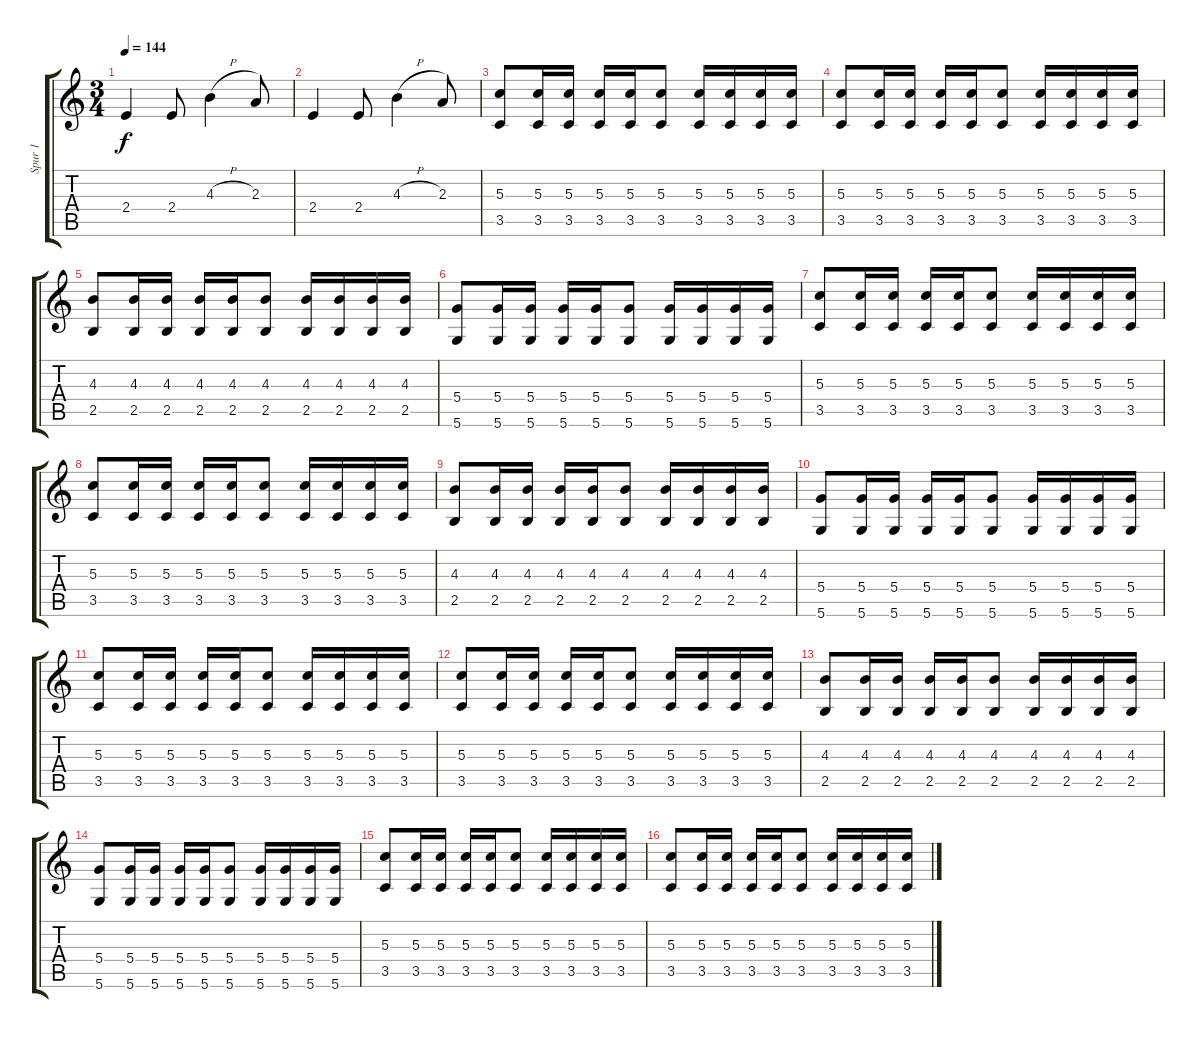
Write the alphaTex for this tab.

\track ("Spur 1" "Spur 1") {instrument electricguitarclean}
\staff {score tabs}
\tuning (E4 B3 G3 D3 A2 D2) {hide}
\ts (3 4)
\tempo 144
\clef g2
\ks c
2.4.4{dy f} 2.4.8 4.3{h}.4 2.3.8 |
2.4.4 2.4.8 4.3{h}.4 2.3.8 |
(5.3 3.5).8 (5.3 3.5).16 (5.3 3.5).16 (5.3 3.5).16 (5.3 3.5).16 (5.3 3.5).8 (5.3 3.5).16 (5.3 3.5).16 (5.3 3.5).16 (5.3 3.5).16 |
(5.3 3.5).8 (5.3 3.5).16 (5.3 3.5).16 (5.3 3.5).16 (5.3 3.5).16 (5.3 3.5).8 (5.3 3.5).16 (5.3 3.5).16 (5.3 3.5).16 (5.3 3.5).16 |
(4.3 2.5).8 (4.3 2.5).16 (4.3 2.5).16 (4.3 2.5).16 (4.3 2.5).16 (4.3 2.5).8 (4.3 2.5).16 (4.3 2.5).16 (4.3 2.5).16 (4.3 2.5).16 |
(5.4 5.6).8 (5.4 5.6).16 (5.4 5.6).16 (5.4 5.6).16 (5.4 5.6).16 (5.4 5.6).8 (5.4 5.6).16 (5.4 5.6).16 (5.4 5.6).16 (5.4 5.6).16 |
(5.3 3.5).8 (5.3 3.5).16 (5.3 3.5).16 (5.3 3.5).16 (5.3 3.5).16 (5.3 3.5).8 (5.3 3.5).16 (5.3 3.5).16 (5.3 3.5).16 (5.3 3.5).16 |
(5.3 3.5).8 (5.3 3.5).16 (5.3 3.5).16 (5.3 3.5).16 (5.3 3.5).16 (5.3 3.5).8 (5.3 3.5).16 (5.3 3.5).16 (5.3 3.5).16 (5.3 3.5).16 |
(4.3 2.5).8 (4.3 2.5).16 (4.3 2.5).16 (4.3 2.5).16 (4.3 2.5).16 (4.3 2.5).8 (4.3 2.5).16 (4.3 2.5).16 (4.3 2.5).16 (4.3 2.5).16 |
(5.4 5.6).8 (5.4 5.6).16 (5.4 5.6).16 (5.4 5.6).16 (5.4 5.6).16 (5.4 5.6).8 (5.4 5.6).16 (5.4 5.6).16 (5.4 5.6).16 (5.4 5.6).16 |
(5.3 3.5).8 (5.3 3.5).16 (5.3 3.5).16 (5.3 3.5).16 (5.3 3.5).16 (5.3 3.5).8 (5.3 3.5).16 (5.3 3.5).16 (5.3 3.5).16 (5.3 3.5).16 |
(5.3 3.5).8 (5.3 3.5).16 (5.3 3.5).16 (5.3 3.5).16 (5.3 3.5).16 (5.3 3.5).8 (5.3 3.5).16 (5.3 3.5).16 (5.3 3.5).16 (5.3 3.5).16 |
(4.3 2.5).8 (4.3 2.5).16 (4.3 2.5).16 (4.3 2.5).16 (4.3 2.5).16 (4.3 2.5).8 (4.3 2.5).16 (4.3 2.5).16 (4.3 2.5).16 (4.3 2.5).16 |
(5.4 5.6).8 (5.4 5.6).16 (5.4 5.6).16 (5.4 5.6).16 (5.4 5.6).16 (5.4 5.6).8 (5.4 5.6).16 (5.4 5.6).16 (5.4 5.6).16 (5.4 5.6).16 |
(5.3 3.5).8 (5.3 3.5).16 (5.3 3.5).16 (5.3 3.5).16 (5.3 3.5).16 (5.3 3.5).8 (5.3 3.5).16 (5.3 3.5).16 (5.3 3.5).16 (5.3 3.5).16 |
(5.3 3.5).8 (5.3 3.5).16 (5.3 3.5).16 (5.3 3.5).16 (5.3 3.5).16 (5.3 3.5).8 (5.3 3.5).16 (5.3 3.5).16 (5.3 3.5).16 (5.3 3.5).16
